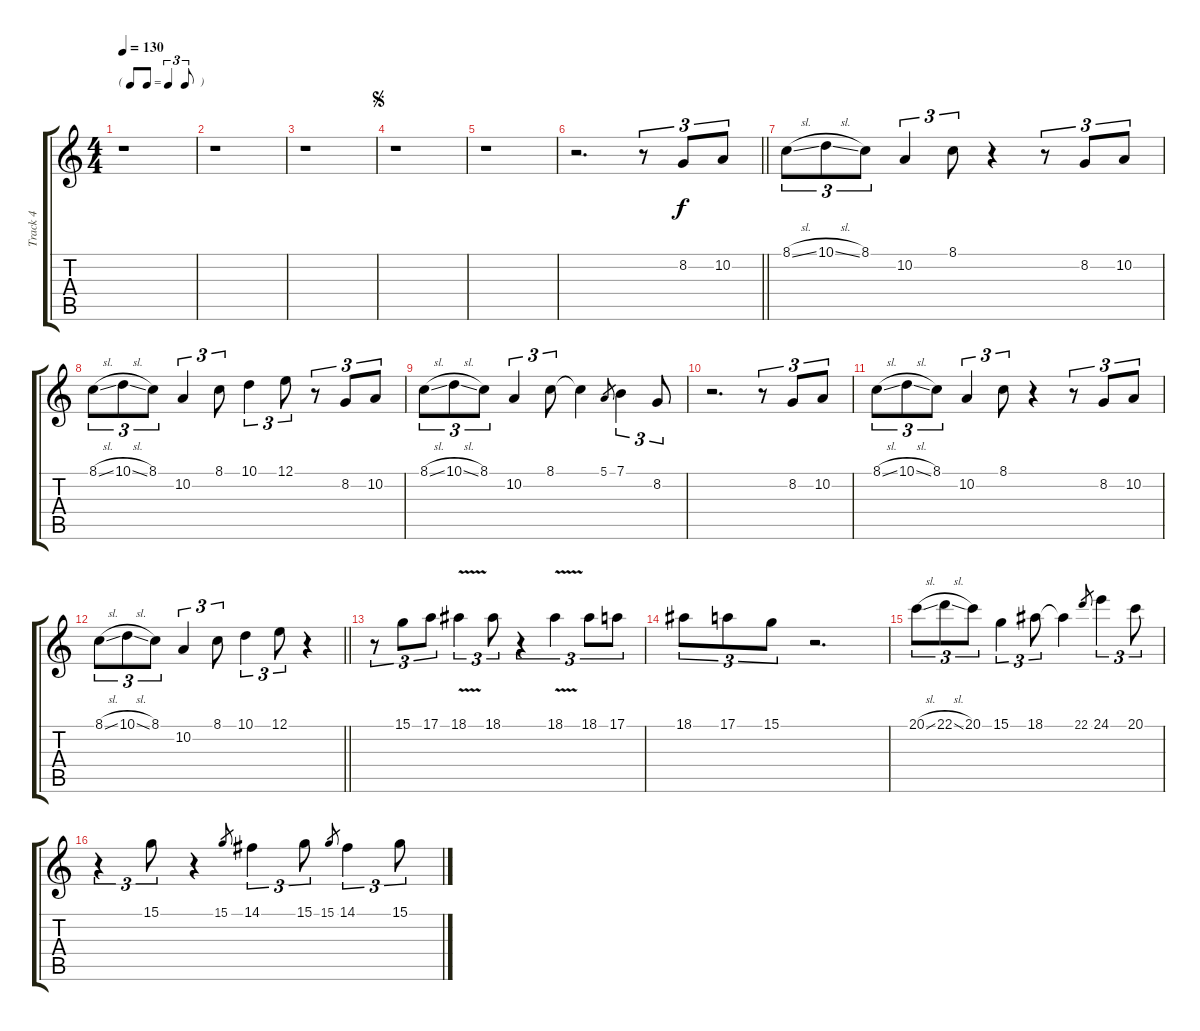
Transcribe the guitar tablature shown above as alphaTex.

\track ("Track 4" "Track 4") {instrument recorder}
\staff {score tabs}
\tuning (E4 B3 G3 D3 A2 E2) {hide}
\ts (4 4)
\tf triplet8th
\tempo 130
\clef g2
\ks c
r.1{dy f instrument recorder} |
r.1 |
r.1 |
\jump segno
r.1{volume 13 instrument piccolo} |
r.1 |
\barLineRight lightlight
r.2{d} r.8{tu (3 2)} 8.2.8{tu (3 2)} 10.2.8{tu (3 2)} |
8.1{sl}.8{tu (3 2)} 10.1{sl}.8{tu (3 2)} 8.1.8{tu (3 2)} 10.2.4{tu (3 2)} 8.1.8{tu (3 2)} r.4 r.8{tu (3 2)} 8.2.8{tu (3 2)} 10.2.8{tu (3 2)} |
8.1{sl}.8{tu (3 2)} 10.1{sl}.8{tu (3 2)} 8.1.8{tu (3 2)} 10.2.4{tu (3 2)} 8.1.8{tu (3 2)} 10.1.4{tu (3 2)} 12.1.8{tu (3 2)} r.8{tu (3 2)} 8.2.8{tu (3 2)} 10.2.8{tu (3 2)} |
8.1{sl}.8{tu (3 2)} 10.1{sl}.8{tu (3 2)} 8.1.8{tu (3 2)} 10.2.4{tu (3 2)} 8.1.8{tu (3 2)} 8.1{t}.4 5.1.8{gr} 7.1.4{tu (3 2)} 8.2.8{tu (3 2)} |
r.2{d} r.8{tu (3 2)} 8.2.8{tu (3 2)} 10.2.8{tu (3 2)} |
8.1{sl}.8{tu (3 2)} 10.1{sl}.8{tu (3 2)} 8.1.8{tu (3 2)} 10.2.4{tu (3 2)} 8.1.8{tu (3 2)} r.4 r.8{tu (3 2)} 8.2.8{tu (3 2)} 10.2.8{tu (3 2)} |
\barLineRight lightlight
8.1{sl}.8{tu (3 2)} 10.1{sl}.8{tu (3 2)} 8.1.8{tu (3 2)} 10.2.4{tu (3 2)} 8.1.8{tu (3 2)} 10.1.4{tu (3 2)} 12.1.8{tu (3 2)} r.4 |
r.8{tu (3 2)} 15.1.8{tu (3 2)} 17.1.8{tu (3 2)} 18.1{v}.4{tu (3 2)} 18.1.8{tu (3 2)} r.4{tu (3 2)} 18.1{v}.4{tu (3 2)} 18.1.8{tu (3 2)} 17.1.8{tu (3 2)} |
18.1.8{tu (3 2)} 17.1.8{tu (3 2)} 15.1.8{tu (3 2)} r.2{d} |
20.1{sl}.8{tu (3 2)} 22.1{sl}.8{tu (3 2)} 20.1.8{tu (3 2)} 15.1.4{tu (3 2)} 18.1.8{tu (3 2)} 18.1{t}.4 22.1.8{gr} 24.1.4{tu (3 2)} 20.1.8{tu (3 2)} |
r.4{tu (3 2)} 15.1.8{tu (3 2)} r.4 15.1.8{gr} 14.1.4{tu (3 2)} 15.1.8{tu (3 2)} 15.1.8{gr} 14.1.4{tu (3 2)} 15.1.8{tu (3 2)}
